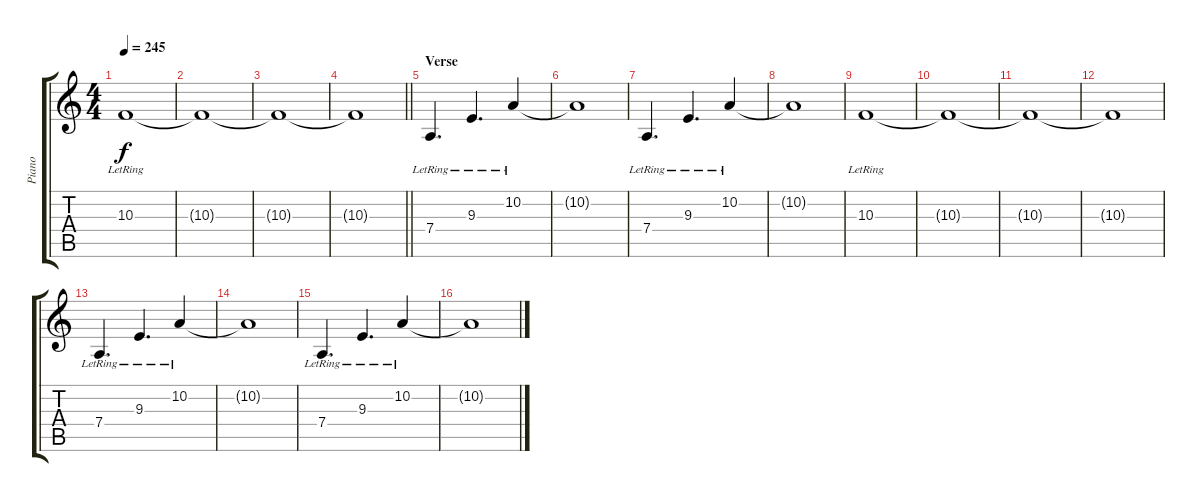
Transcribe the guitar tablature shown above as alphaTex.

\track ("Piano" "Piano") {instrument electricgrandpiano}
\staff {score tabs}
\tuning (E4 B3 G3 D3 A2 E2) {hide}
\ts (4 4)
\tempo 245
\clef g2
\ks c
10.3{lr}.1{dy f} |
10.3{t}.1 |
10.3{t}.1 |
\barLineRight lightlight
10.3{t}.1 |
\section ("" "Verse")
7.4{lr}.4{d} 9.3{lr}.4{d} 10.2{lr}.4 |
10.2{t}.1 |
7.4{lr}.4{d} 9.3{lr}.4{d} 10.2{lr}.4 |
10.2{t}.1 |
10.3{lr}.1 |
10.3{t}.1 |
10.3{t}.1 |
10.3{t}.1 |
7.4{lr}.4{d} 9.3{lr}.4{d} 10.2{lr}.4 |
10.2{t}.1 |
7.4{lr}.4{d} 9.3{lr}.4{d} 10.2{lr}.4 |
10.2{t}.1
